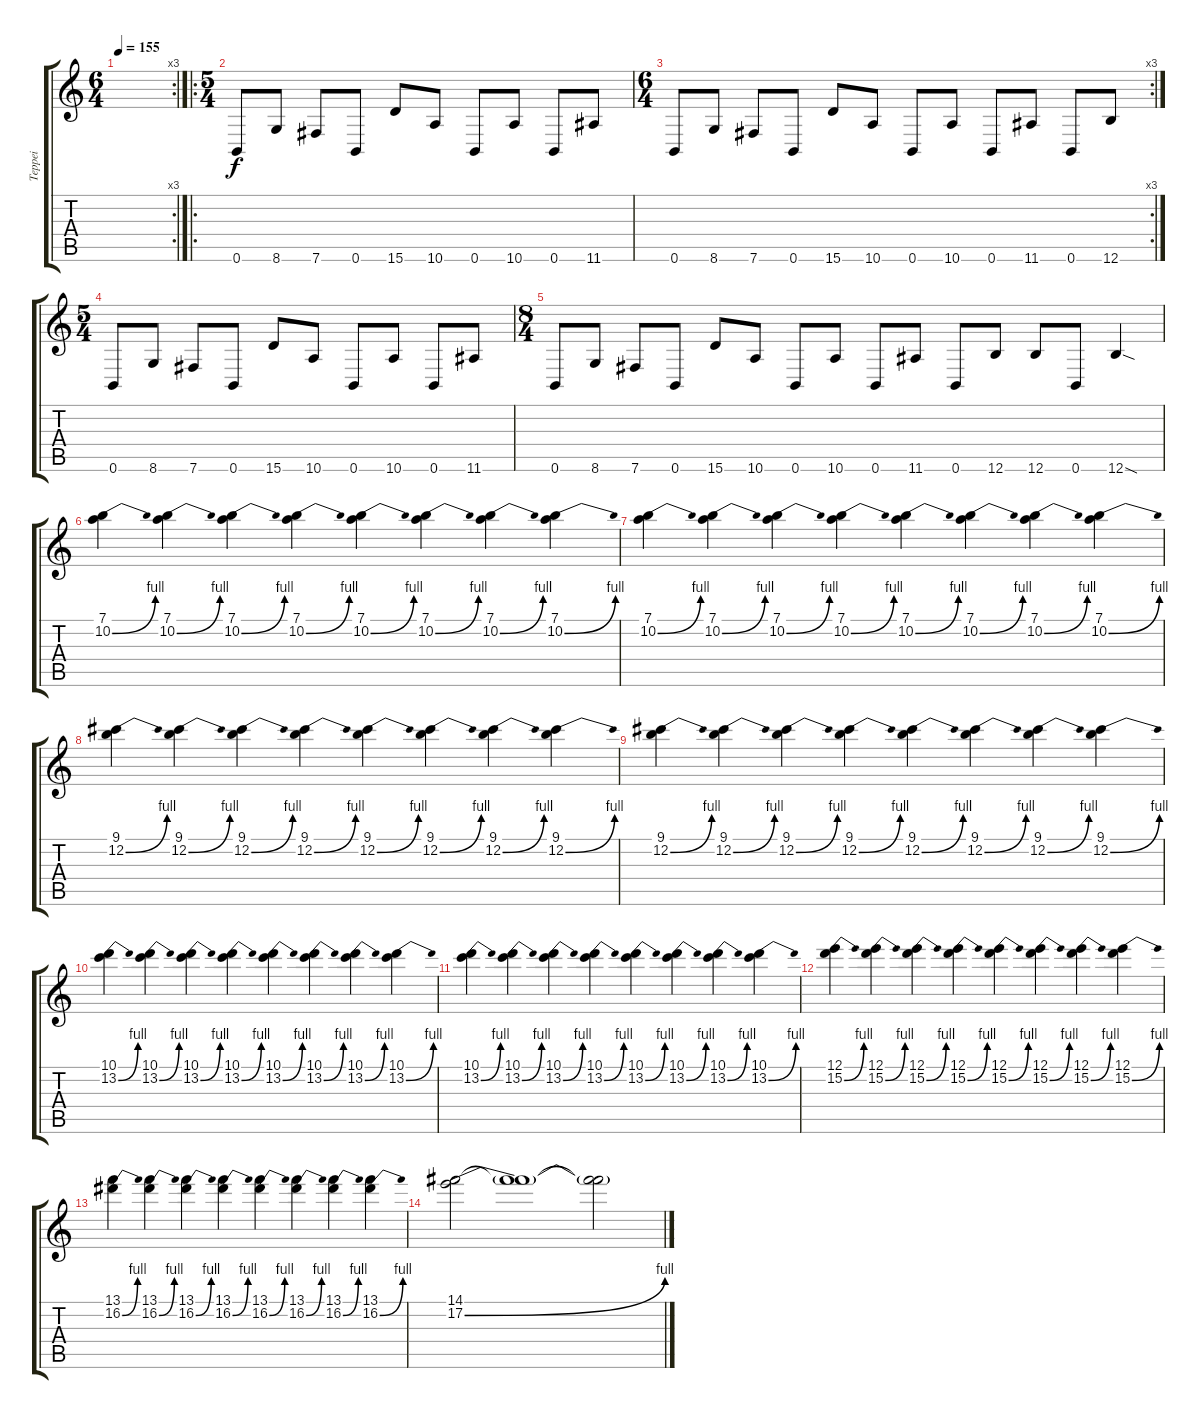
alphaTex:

\track ("Teppei" "Teppei") {instrument overdrivenguitar bank 255}
\staff {score tabs}
\tuning (E4 B3 G3 D3 A2 B1) {hide}
\rc 3
\ts (6 4)
\tempo 155
\clef g2
\ks c
|
\ro
\ts (5 4)
0.6.8 8.6.8 7.6.8 0.6.8 15.6.8 10.6.8 0.6.8 10.6.8 0.6.8 11.6.8 |
\rc 3
\ts (6 4)
0.6.8 8.6.8 7.6.8 0.6.8 15.6.8 10.6.8 0.6.8 10.6.8 0.6.8 11.6.8 0.6.8 12.6.8 |
\ts (5 4)
0.6.8 8.6.8 7.6.8 0.6.8 15.6.8 10.6.8 0.6.8 10.6.8 0.6.8 11.6.8 |
\ts (8 4)
0.6.8 8.6.8 7.6.8 0.6.8 15.6.8 10.6.8 0.6.8 10.6.8 0.6.8 11.6.8 0.6.8 12.6.8 12.6.8 0.6.8 12.6{sod}.4 |
(7.1 10.2{be (bend 0 0 60 4)}).4 (7.1 10.2{be (bend 0 0 60 4)}).4 (7.1 10.2{be (bend 0 0 60 4)}).4 (7.1 10.2{be (bend 0 0 60 4)}).4 (7.1 10.2{be (bend 0 0 60 4)}).4 (7.1 10.2{be (bend 0 0 60 4)}).4 (7.1 10.2{be (bend 0 0 60 4)}).4 (7.1 10.2{be (bend 0 0 60 4)}).4 |
(7.1 10.2{be (bend 0 0 60 4)}).4 (7.1 10.2{be (bend 0 0 60 4)}).4 (7.1 10.2{be (bend 0 0 60 4)}).4 (7.1 10.2{be (bend 0 0 60 4)}).4 (7.1 10.2{be (bend 0 0 60 4)}).4 (7.1 10.2{be (bend 0 0 60 4)}).4 (7.1 10.2{be (bend 0 0 60 4)}).4 (7.1 10.2{be (bend 0 0 60 4)}).4 |
(9.1 12.2{be (bend 0 0 60 4)}).4 (9.1 12.2{be (bend 0 0 60 4)}).4 (9.1 12.2{be (bend 0 0 60 4)}).4 (9.1 12.2{be (bend 0 0 60 4)}).4 (9.1 12.2{be (bend 0 0 60 4)}).4 (9.1 12.2{be (bend 0 0 60 4)}).4 (9.1 12.2{be (bend 0 0 60 4)}).4 (9.1 12.2{be (bend 0 0 60 4)}).4 |
(9.1 12.2{be (bend 0 0 60 4)}).4 (9.1 12.2{be (bend 0 0 60 4)}).4 (9.1 12.2{be (bend 0 0 60 4)}).4 (9.1 12.2{be (bend 0 0 60 4)}).4 (9.1 12.2{be (bend 0 0 60 4)}).4 (9.1 12.2{be (bend 0 0 60 4)}).4 (9.1 12.2{be (bend 0 0 60 4)}).4 (9.1 12.2{be (bend 0 0 60 4)}).4 |
(10.1 13.2{be (bend 0 0 60 4)}).4 (10.1 13.2{be (bend 0 0 60 4)}).4 (10.1 13.2{be (bend 0 0 60 4)}).4 (10.1 13.2{be (bend 0 0 60 4)}).4 (10.1 13.2{be (bend 0 0 60 4)}).4 (10.1 13.2{be (bend 0 0 60 4)}).4 (10.1 13.2{be (bend 0 0 60 4)}).4 (10.1 13.2{be (bend 0 0 60 4)}).4 |
(10.1 13.2{be (bend 0 0 60 4)}).4 (10.1 13.2{be (bend 0 0 60 4)}).4 (10.1 13.2{be (bend 0 0 60 4)}).4 (10.1 13.2{be (bend 0 0 60 4)}).4 (10.1 13.2{be (bend 0 0 60 4)}).4 (10.1 13.2{be (bend 0 0 60 4)}).4 (10.1 13.2{be (bend 0 0 60 4)}).4 (10.1 13.2{be (bend 0 0 60 4)}).4 |
(12.1 15.2{be (bend 0 0 60 4)}).4 (12.1 15.2{be (bend 0 0 60 4)}).4 (12.1 15.2{be (bend 0 0 60 4)}).4 (12.1 15.2{be (bend 0 0 60 4)}).4 (12.1 15.2{be (bend 0 0 60 4)}).4 (12.1 15.2{be (bend 0 0 60 4)}).4 (12.1 15.2{be (bend 0 0 60 4)}).4 (12.1 15.2{be (bend 0 0 60 4)}).4 |
(13.1 16.2{be (bend 0 0 60 4)}).4 (13.1 16.2{be (bend 0 0 60 4)}).4 (13.1 16.2{be (bend 0 0 60 4)}).4 (13.1 16.2{be (bend 0 0 60 4)}).4 (13.1 16.2{be (bend 0 0 60 4)}).4 (13.1 16.2{be (bend 0 0 60 4)}).4 (13.1 16.2{be (bend 0 0 60 4)}).4 (13.1 16.2{be (bend 0 0 60 4)}).4 |
(14.1 17.2{be (bend 0 0 60 4)}).2 (14.1{t} 17.2{t}).1 (14.1{t} 17.2{t}).2
